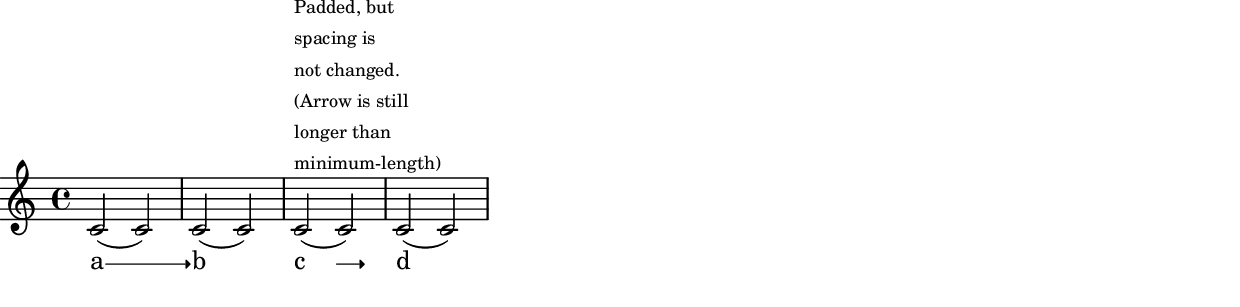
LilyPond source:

%% Generated by lilypond-book
%% Options: [exampleindent=10.16\mm,indent=0\mm,line-width=160\mm,paper-height=845.047\pt,paper-width=597.508\pt,papersize='(cons (* 597.508 pt) (* 845.047 pt))]
\include "lilypond-book-preamble.ly"


% ****************************************************************
% Start cut-&-pastable-section
% ****************************************************************

#(ly:set-option 'eps-box-padding 3.000000)



\paper {
  #(set-paper-size '(cons (* 597.508 pt) (* 845.047 pt)))
  indent = 0\mm
  line-width = 160\mm
  % offset the left padding, also add 1mm as lilypond creates cropped
  % images with a little space on the right
  line-width = #(- line-width (* mm  3.000000) (* mm 1))
}

\layout {
  
}




% ****************************************************************
% ly snippet:
% ****************************************************************
\sourcefilename "/lilypond-2.25.16/input/regression/vowel-transition-padding.ly"
\sourcefileline 0
\version "2.21.0"
\header {
  texidoc = "Padding does not cause @code{VowelTransition}s to become
shorter than @code{minimum-length}.  Instead, space is added if
necessary leaving the arrow at @code{minimum-length}."
  }

\layout {
  ragged-right = ##t
}

\score {
  {
    \relative {
      c'2( c) |
      c( c) |
      c( ^\markup { \left-column { \tiny {
          "Padded, but"
          "spacing is"
          "not changed."
          "(Arrow is still"
          "longer than"
          "minimum-length)" } } } c) |
      c( c) | \break
      c c |
      c ^\markup { \left-column { \tiny {
          "Space is added"
          "to allow for"
          "padding. Arrow"
          "is drawn at"
          "minimum-length" } } } c |
    }

    \addlyrics {
      a \vowelTransition b
      \once \override VowelTransition.bound-details.left.padding = #3
      \once \override VowelTransition.bound-details.right.padding = #3
      c \vowelTransition d
      eeeee \vowelTransition fffff
      \once \override VowelTransition.bound-details.left.padding = #3
      \once \override VowelTransition.bound-details.right.padding = #3
      ggggg \vowelTransition hhhhh
    }
  }
}



% ****************************************************************
% end ly snippet
% ****************************************************************
